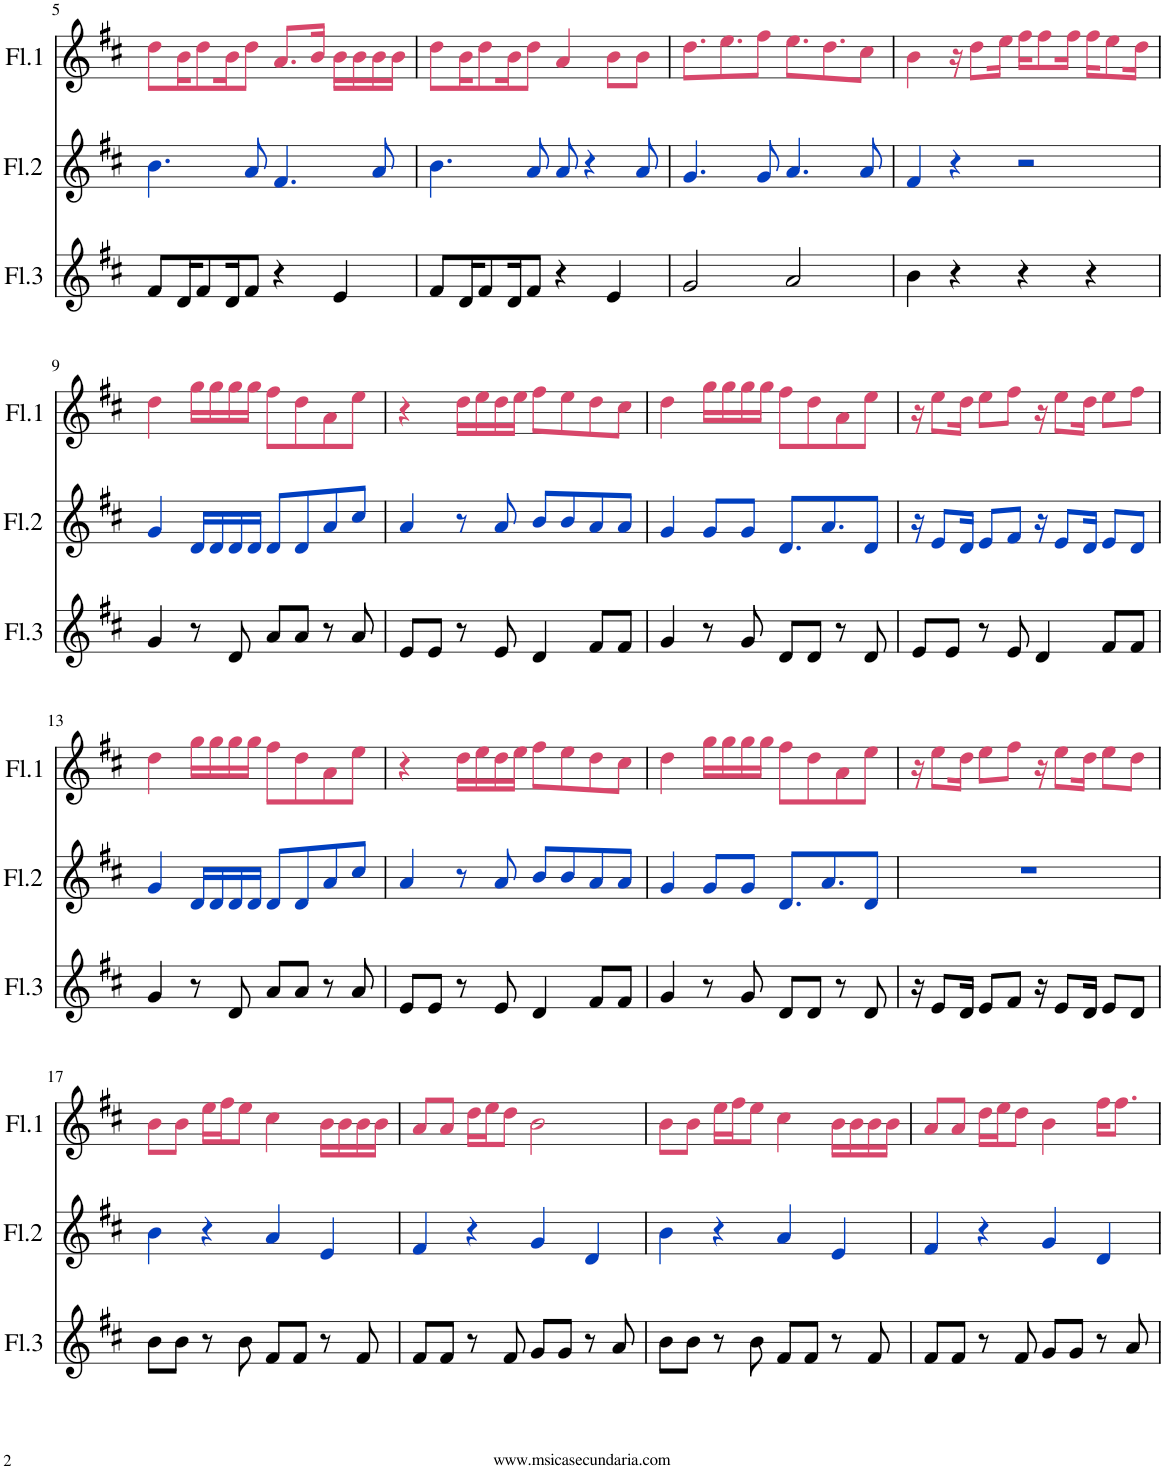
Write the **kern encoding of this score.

**kern	**kern	**kern
*part3	*part2	*part1
*staff3	*staff2	*staff1
*I"Flauta 3	*I"Flauta 2	*I"Flauta 1
*I'Fl.3	*I'Fl.2	*I'Fl.1
!!LO:PB:g=z
*clefG2	*clefG2	*clefG2
*k[f#c#]	*k[f#c#]	*k[f#c#]
*M4/4	*M4/4	*M4/4
=5	=5	=5
8f#/L	4.bi\	8ddj\L
16d/K	.	16bj\K
8f#/	.	8ddj\
16d/K	.	16bj\K
8f#/J	8ai/	8ddj\J
4r	4.f#i/	8.aj/L
.	.	16bj/Jk
4e/	.	16bj\LL
.	.	16bj\
.	8ai/	16bj\
.	.	16bj\JJ
=6	=6	=6
8f#/L	4.bi\	8ddj\L
16d/K	.	16bj\K
8f#/	.	8ddj\
16d/K	.	16bj\K
8f#/J	8ai/	8ddj\J
4r	8ai/	4aj/
.	4r	.
4e/	.	8bj\L
.	8ai/	8bj\J
=7	=7	=7
2g/	4.gi/	8.ddj\L
.	.	8.eej\
.	8gi/	8ff#j\J
2a/	4.ai/	8.eej\L
.	.	8.ddj\
.	8ai/	8cc#j\J
=8	=8	=8
4b\	4f#i/	4bj\
4r	4r	16r
.	.	8ddj\L
.	.	16eej\Jk
4r	2r	16ff#j\KL
.	.	8ff#j\
.	.	16ff#j\Jk
4r	.	16ff#j\KL
.	.	8eej\
.	.	16ddj\Jk
!!LO:LB:g=z
=9	=9	=9
4g/	4gi/	4ddj\
8r	16di/LL	16ggj\LL
.	16di/	16ggj\
8d/	16di/	16ggj\
.	16di/JJ	16ggj\JJ
8a/L	8di/L	8ff#j\L
8a/J	8di/	8ddj\
8r	8ai/	8aj\
8a/	8cc#i/J	8eej\J
=10	=10	=10
8e/L	4ai/	4r
8e/J	.	.
8r	8r	16ddj\LL
.	.	16eej\
8e/	8ai/	16ddj\
.	.	16eej\JJ
4d/	8bi/L	8ff#j\L
.	8bi/	8eej\
8f#/L	8ai/	8ddj\
8f#/J	8ai/J	8cc#j\J
=11	=11	=11
4g/	4gi/	4ddj\
8r	8gi/L	16ggj\LL
.	.	16ggj\
8g/	8gi/J	16ggj\
.	.	16ggj\JJ
8d/L	8.di/L	8ff#j\L
8d/J	.	8ddj\
.	8.ai/	.
8r	.	8aj\
8d/	8di/J	8eej\J
=12	=12	=12
8e/L	16r	16r
.	8ei/L	8eej\L
8e/J	.	.
.	16di/Jk	16ddj\Jk
8r	8ei/L	8eej\L
8e/	8f#i/J	8ff#j\J
4d/	16r	16r
.	8ei/L	8eej\L
.	16di/Jk	16ddj\Jk
8f#/L	8ei/L	8eej\L
8f#/J	8di/J	8ff#j\J
!!LO:LB:g=z
=13	=13	=13
4g/	4gi/	4ddj\
8r	16di/LL	16ggj\LL
.	16di/	16ggj\
8d/	16di/	16ggj\
.	16di/JJ	16ggj\JJ
8a/L	8di/L	8ff#j\L
8a/J	8di/	8ddj\
8r	8ai/	8aj\
8a/	8cc#i/J	8eej\J
=14	=14	=14
8e/L	4ai/	4r
8e/J	.	.
8r	8r	16ddj\LL
.	.	16eej\
8e/	8ai/	16ddj\
.	.	16eej\JJ
4d/	8bi/L	8ff#j\L
.	8bi/	8eej\
8f#/L	8ai/	8ddj\
8f#/J	8ai/J	8cc#j\J
=15	=15	=15
4g/	4gi/	4ddj\
8r	8gi/L	16ggj\LL
.	.	16ggj\
8g/	8gi/J	16ggj\
.	.	16ggj\JJ
8d/L	8.di/L	8ff#j\L
8d/J	.	8ddj\
.	8.ai/	.
8r	.	8aj\
8d/	8di/J	8eej\J
=16	=16	=16
16r	1r	16r
8e/L	.	8eej\L
16d/Jk	.	16ddj\Jk
8e/L	.	8eej\L
8f#/J	.	8ff#j\J
16r	.	16r
8e/L	.	8eej\L
16d/Jk	.	16ddj\Jk
8e/L	.	8eej\L
8d/J	.	8ddj\J
!!LO:LB:g=z
=17	=17	=17
8b\L	4bi\	8bj\L
8b\J	.	8bj\J
8r	4r	16eej\LL
.	.	16ff#j\J
8b\	.	8eej\J
8f#/L	4ai/	4cc#j\
8f#/J	.	.
8r	4ei/	16bj\LL
.	.	16bj\
8f#/	.	16bj\
.	.	16bj\JJ
=18	=18	=18
8f#/L	4f#i/	8aj/L
8f#/J	.	8aj/J
8r	4r	16ddj\LL
.	.	16eej\J
8f#/	.	8ddj\J
8g/L	4gi/	2bj\
8g/J	.	.
8r	4di/	.
8a/	.	.
=19	=19	=19
8b\L	4bi\	8bj\L
8b\J	.	8bj\J
8r	4r	16eej\LL
.	.	16ff#j\J
8b\	.	8eej\J
8f#/L	4ai/	4cc#j\
8f#/J	.	.
8r	4ei/	16bj\LL
.	.	16bj\
8f#/	.	16bj\
.	.	16bj\JJ
=20	=20	=20
8f#/L	4f#i/	8aj/L
8f#/J	.	8aj/J
8r	4r	16ddj\LL
.	.	16eej\J
8f#/	.	8ddj\J
8g/L	4gi/	4bj\
8g/J	.	.
8r	4di/	16ff#j\KL
.	.	8.ff#j\J
8a/	.	.
=	=	=
*-	*-	*-
